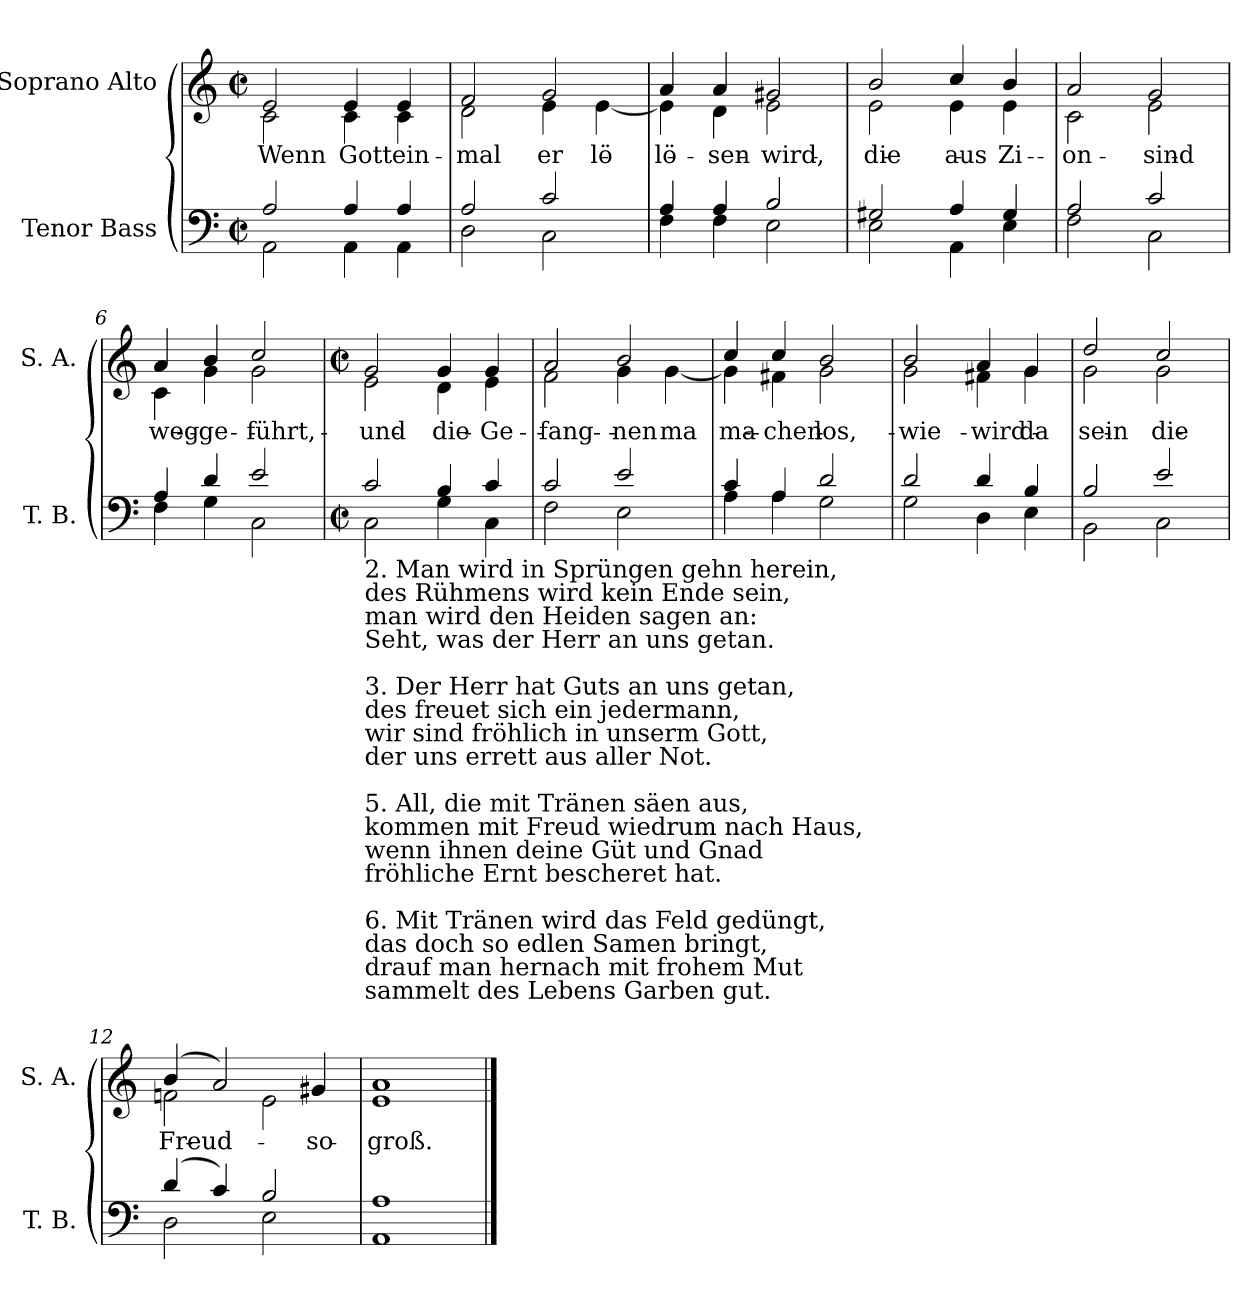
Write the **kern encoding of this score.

**kern	**kern	**text
*part2	*part1	*part1
*staff2	*staff1	*staff1
*I"Tenor Bass	*I"Soprano Alto	*
*I'T. B.	*I'S. A.	*
*clefF4	*clefG2	*
*k[]	*k[]	*
*C:	*C:	*
*M2/2	*M2/2	*
*met(c|)	*met(c|)	*
=1	=1	=1
*^	*	*
!	!	!LO:TX:a:cj:t=Cornelius Becker\n(1561-1604)	!
!	!	!LO:TX:a:cj:t=Psalm 126, SWV 231	!
!	!	!LO:TX:a:cj:t=Heinrich Schütz\n(1585-1672)	!
!	!	!	!LO:LY:b
*	*	*^	*
2A/	2AA\	2e/	2c\	Wenn
!	!	!	!	!LO:LY:b
4A/	4AA\	4e/	4c\	Gott
!	!	!	!	!LO:LY:b
4A/	4AA\	4e/	4c\	ein-
=2	=2	=2	=2	=2
!	!	!	!	!LO:LY:b
2A/	2D\	2f/	2d\	-mal
!	!	!	!	!LO:LY:b
!	!	!	!	!LO:LY:b
2c/	2C\	2g/	4e\	-er-
!	!	!	!	!LO:LY:b
.	.	.	[4e\	-lö-
=3	=3	=3	=3	=3
!	!	!	!	!LO:LY:b
4A/	4F\	4a/	4e\]	lö-
!	!	!	!	!LO:LY:b
!	!	!	!	!LO:LY:b
4A/	4F\	4a/	4d\	sen
!	!	!	!	!LO:LY:b
2B/	2E\	2g#X/	2e\	wird,
=4	=4	=4	=4	=4
!	!	!	!	!LO:LY:b
2G#X/	2E\	2b/	2e\	die
!	!	!	!	!LO:LY:b
4A/	4AA\	4cc/	4e\	aus
!	!	!	!	!LO:LY:b
4G#/	4E\	4b/	4e\	Zi-
=5	=5	=5	=5	=5
!	!	!	!	!LO:LY:b
2A/	2F\	2a/	2c\	-on
!	!	!	!	!LO:LY:b
2c/	2C\	2g/	2e\	sind
=6	=6	=6	=6	=6
!	!	!	!	!LO:LY:b
4A/	4F\	4a/	4c\	weg-
!	!	!	!	!LO:LY:b
4d/	4G\	4b/	4g\	-ge-
!	!	!	!	!LO:LY:b
2e/	2C\	2cc/	2g\	-führt,
!!LO:LB:g=z	!!
=7	=7	=7	=7	=7
*M2/2	*	*M2/2	*	*
*met(c|)	*	*met(c|)	*	*
!LO:TX:b:t=2. Man wird in Sprüngen gehn herein, \ndes Rühmens wird kein Ende sein,\nman wird den Heiden sagen an&colon; \nSeht, was der Herr an uns getan.\n\n3. Der Herr hat Guts an uns getan, \ndes freuet sich ein jedermann,\nwir sind fröhlich in unserm Gott, \nder uns errett aus aller Not.\n\n5. All, die mit Tränen säen aus, \nkommen mit Freud wiedrum nach Haus,\nwenn ihnen deine Güt und Gnad \nfröhliche Ernt bescheret hat.\n\n6. Mit Tränen wird das Feld gedüngt, \ndas doch so edlen Samen bringt,\ndrauf man hernach mit frohem Mut \nsammelt des Lebens Garben gut.	!	!	!	!
!	!	!	!	!LO:LY:b
2c/	2C\	2g/	2e\	und
!	!	!	!	!LO:LY:b
4B/	4G\	4g/	4d\	die
!	!	!	!	!LO:LY:b
4c/	4C\	4g/	4e\	Ge-
=8	=8	=8	=8	=8
!	!	!	!	!LO:LY:b
2c/	2F\	2a/	2f\	-fang-
!	!	!	!	!LO:LY:b
2e/	2E\	2b/	4g\	-nen
!	!	!	!	!LO:LY:b
.	.	.	[4g\	ma-
=9	=9	=9	=9	=9
!	!	!	!	!LO:LY:b
4c/	4A\	4cc/	4g\]	ma-
!	!	!	!	!LO:LY:b
!	!	!	!	!LO:LY:b
4A/	4A\	4cc/	4f#X\	chen
!	!	!	!	!LO:LY:b
2d/	2G\	2b/	2g\	los,
=10	=10	=10	=10	=10
!	!	!	!	!LO:LY:b
2d/	2G\	2b/	2g\	wie
!	!	!	!	!LO:LY:b
4d/	4D\	4a/	4f#X\	wird
!	!	!	!	!LO:LY:b
4B/	4E\	4g/	4g\	da
=11	=11	=11	=11	=11
!	!	!	!	!LO:LY:b
2B/	2BB\	2dd/	2g\	sein
!	!	!	!	!LO:LY:b
2e/	2C\	2cc/	2g\	die
=12	=12	=12	=12	=12
!	!	!	!	!LO:LY:b
(>4d/	2D\	(>4b/	2fn\	Freud
4c/)	.	2a/)	.	.
2B/	2E\	.	2e\	.
!	!	!	!	!LO:LY:b
.	.	4g#X/	.	so
=13	=13	=13	=13	=13
!	!	!	!	!LO:LY:b
1A/	1AA\	1a/	1e\	groß.
*v	*v	*	*	*
*	*v	*v	*
==	==	==
*-	*-	*-
